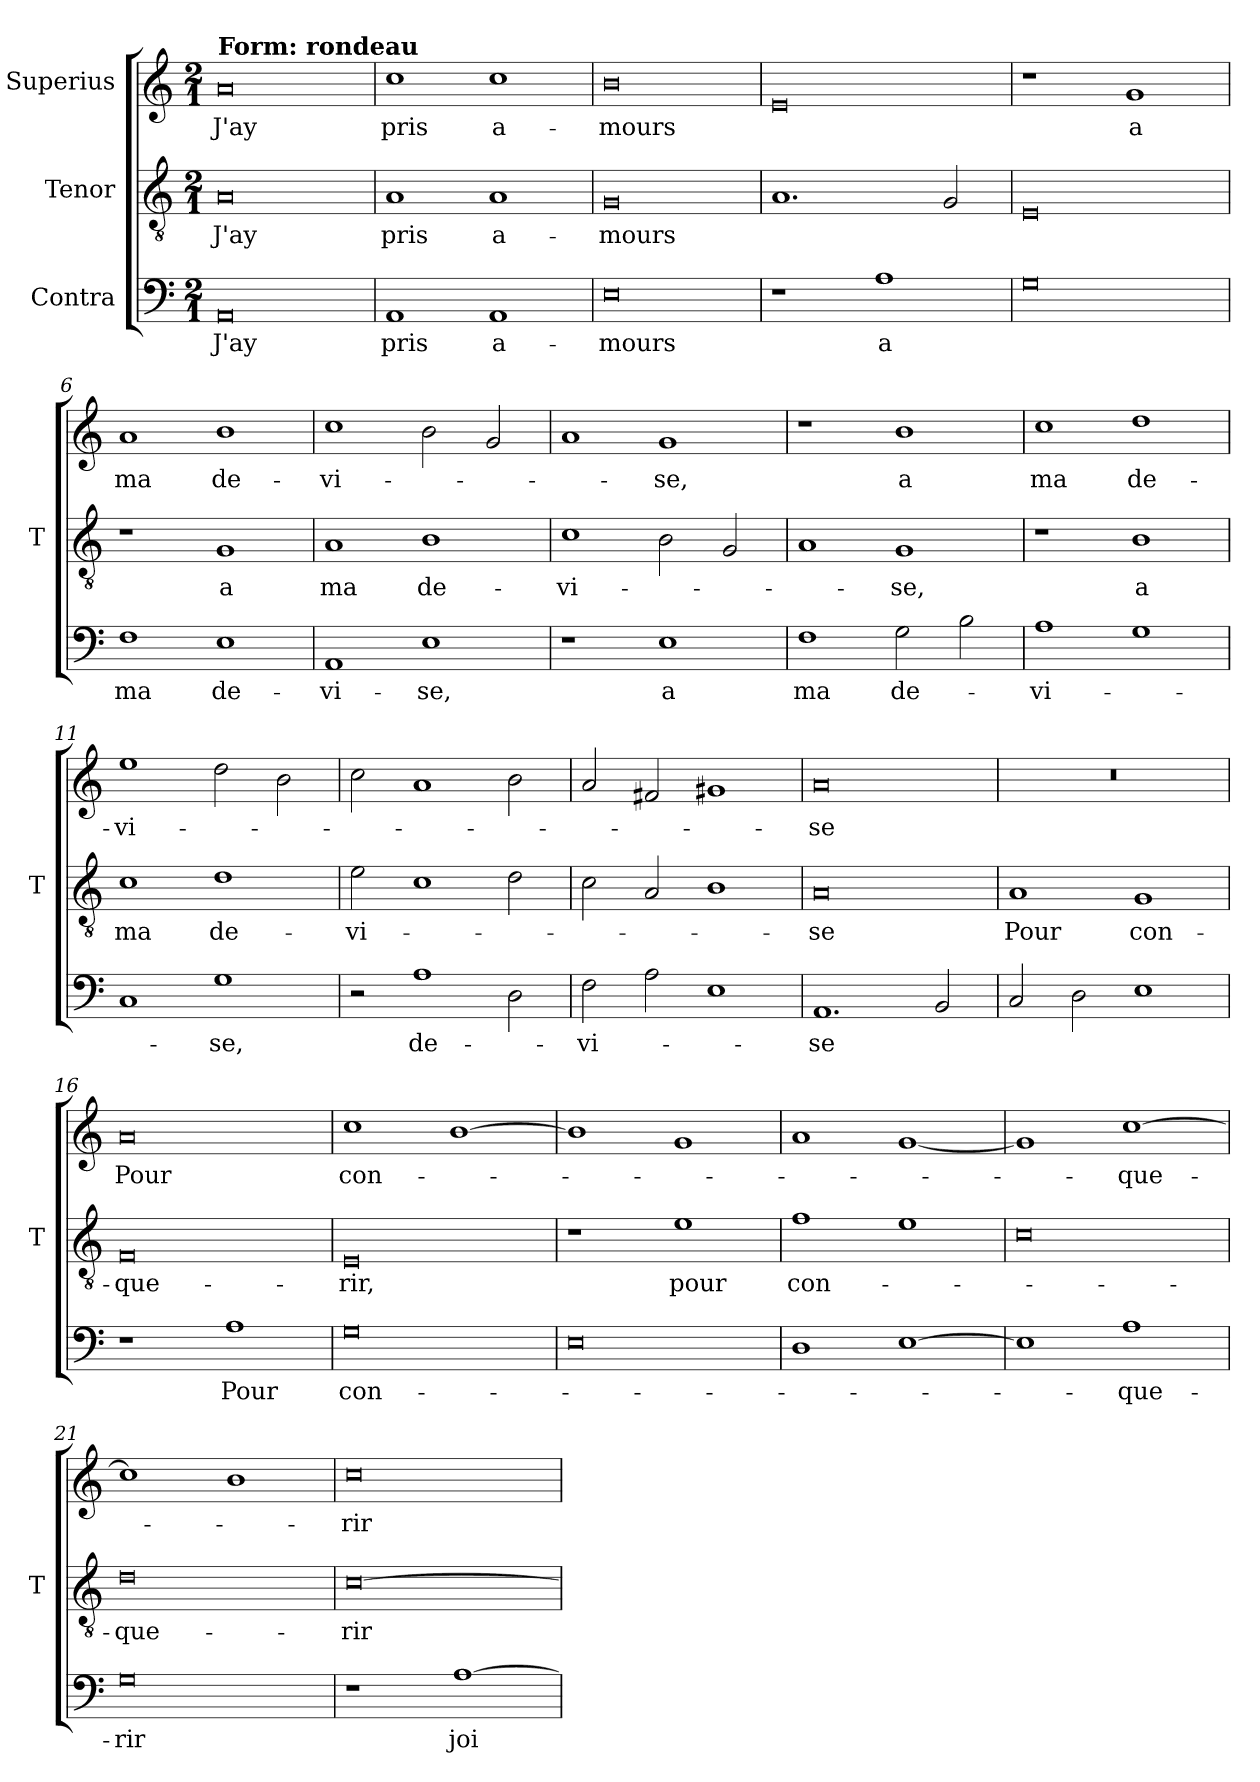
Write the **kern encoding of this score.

**kern	**text	**kern	**text	**kern	**text
*part3	*part3	*part2	*part2	*part1	*part1
*staff3	*staff3	*staff2	*staff2	*staff1	*staff1
*I"Contra	*	*I"Tenor	*	*I"Superius	*
*	*	*I'T	*	*	*
*clefF4	*	*clefGv2	*	*clefG2	*
*k[]	*	*k[]	*	*k[]	*
*a:	*	*a:	*	*a:	*
*M2/1	*	*M2/1	*	*M2/1	*
=1	=1	=1	=1	=1	=1
!	!	!	!	!LO:TX:a:B:t=Form&colon; rondeau	!
0AA	J'ay	0A	J'ay	0a	J'ay
=2	=2	=2	=2	=2	=2
1AA	pris	1A	pris	1cc	pris
1AA	a-	1A	a-	1cc	a-
=3	=3	=3	=3	=3	=3
0E	-mours	0G	-mours	0b	-mours
=4	=4	=4	=4	=4	=4
1r	.	1.A	.	0e	.
1A	a	.	.	.	.
.	.	2G	.	.	.
=5	=5	=5	=5	=5	=5
0G	.	0E	.	1r	.
.	.	.	.	1g	a
=6	=6	=6	=6	=6	=6
1F	ma	1r	.	1a	ma
1E	de-	1G	a	1b	de-
=7	=7	=7	=7	=7	=7
1AA	-vi-	1A	ma	1cc	-vi-
1E	-se,	1B	de-	2b	.
.	.	.	.	2g	.
=8	=8	=8	=8	=8	=8
1r	.	1c	-vi-	1a	.
1E	a	2B	.	1g	-se,
.	.	2G	.	.	.
=9	=9	=9	=9	=9	=9
1F	ma	1A	.	1r	.
2G	de-	1G	-se,	1b	a
2B	.	.	.	.	.
=10	=10	=10	=10	=10	=10
1A	-vi-	1r	.	1cc	ma
1G	.	1B	a	1dd	de-
=11	=11	=11	=11	=11	=11
1C	.	1c	ma	1ee	-vi-
1G	-se,	1d	de-	2dd	.
.	.	.	.	2b	.
=12	=12	=12	=12	=12	=12
2r	.	2e	-vi-	2cc	.
1A	de-	1c	.	1a	.
2D	.	2d	.	2b	.
=13	=13	=13	=13	=13	=13
2F	-vi-	2c	.	2a	.
2A	.	2A	.	2f#X	.
1E	.	1B	.	1g#X	.
=14	=14	=14	=14	=14	=14
1.AA	-se	0A	-se	0a	-se
2BB	.	.	.	.	.
=15	=15	=15	=15	=15	=15
2C	.	1A	Pour	0r	.
2D	.	.	.	.	.
1E	.	1G	con-	.	.
=16	=16	=16	=16	=16	=16
1r	.	0F	-que-	0a	Pour
1A	Pour	.	.	.	.
=17	=17	=17	=17	=17	=17
0G	con-	0E	-rir,	1cc	con-
.	.	.	.	[1b	.
=18	=18	=18	=18	=18	=18
0E	.	1r	.	1b]	.
.	.	1e	pour	1g	.
=19	=19	=19	=19	=19	=19
1D	.	1f	con-	1a	.
[1E	.	1e	.	[1g	.
=20	=20	=20	=20	=20	=20
1E]	.	0c	.	1g]	.
1A	-que-	.	.	[1cc	-que-
=21	=21	=21	=21	=21	=21
0G	-rir	0d	-que-	1cc]	.
.	.	.	.	1b	.
=22	=22	=22	=22	=22	=22
1r	.	[0c	-rir	0cc	-rir
[1A	joi-	.	.	.	.
=	=	=	=	=	=
*-	*-	*-	*-	*-	*-
